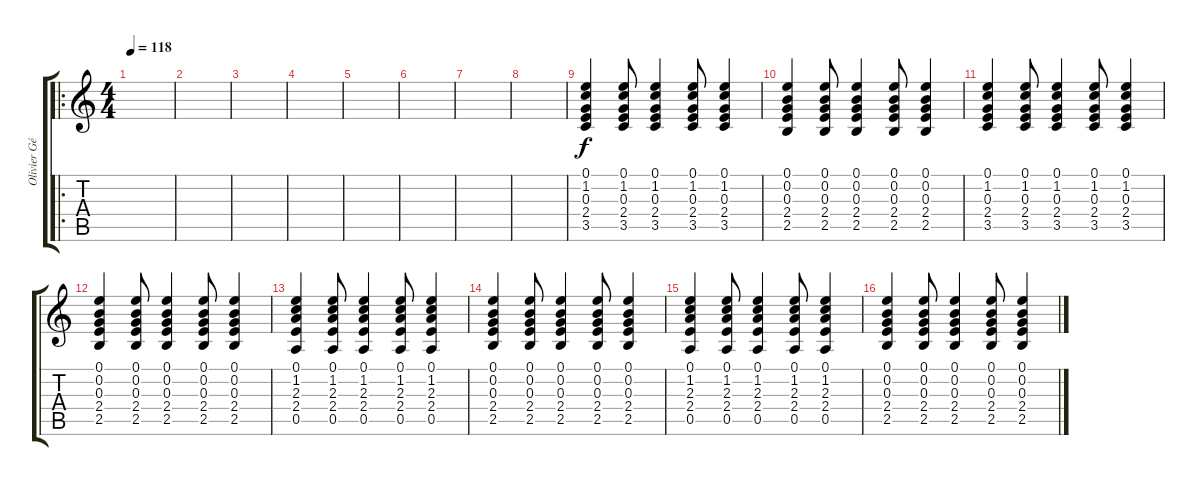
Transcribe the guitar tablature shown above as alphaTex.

\track ("Olivier Gérard" "Olivier Gé") {instrument acousticguitarsteel}
\staff {score tabs}
\tuning (E4 B3 G3 D3 A2 E2) {hide}
\ro
\ts (4 4)
\tempo 118
\clef g2
\ks c
|
|
|
|
|
|
|
|
(0.1 1.2 0.3 2.4 3.5).4 (0.1 1.2 0.3 2.4 3.5).8 (0.1 1.2 0.3 2.4 3.5).4 (0.1 1.2 0.3 2.4 3.5).8 (0.1 1.2 0.3 2.4 3.5).4 |
(0.1 0.2 0.3 2.4 2.5).4 (0.1 0.2 0.3 2.4 2.5).8 (0.1 0.2 0.3 2.4 2.5).4 (0.1 0.2 0.3 2.4 2.5).8 (0.1 0.2 0.3 2.4 2.5).4 |
(0.1 1.2 0.3 2.4 3.5).4 (0.1 1.2 0.3 2.4 3.5).8 (0.1 1.2 0.3 2.4 3.5).4 (0.1 1.2 0.3 2.4 3.5).8 (0.1 1.2 0.3 2.4 3.5).4 |
(0.1 0.2 0.3 2.4 2.5).4 (0.1 0.2 0.3 2.4 2.5).8 (0.1 0.2 0.3 2.4 2.5).4 (0.1 0.2 0.3 2.4 2.5).8 (0.1 0.2 0.3 2.4 2.5).4 |
(0.1 1.2 2.3 2.4 0.5).4 (0.1 1.2 2.3 2.4 0.5).8 (0.1 1.2 2.3 2.4 0.5).4 (0.1 1.2 2.3 2.4 0.5).8 (0.1 1.2 2.3 2.4 0.5).4 |
(0.1 0.2 0.3 2.4 2.5).4 (0.1 0.2 0.3 2.4 2.5).8 (0.1 0.2 0.3 2.4 2.5).4 (0.1 0.2 0.3 2.4 2.5).8 (0.1 0.2 0.3 2.4 2.5).4 |
(0.1 1.2 2.3 2.4 0.5).4 (0.1 1.2 2.3 2.4 0.5).8 (0.1 1.2 2.3 2.4 0.5).4 (0.1 1.2 2.3 2.4 0.5).8 (0.1 1.2 2.3 2.4 0.5).4 |
(0.1 0.2 0.3 2.4 2.5).4 (0.1 0.2 0.3 2.4 2.5).8 (0.1 0.2 0.3 2.4 2.5).4 (0.1 0.2 0.3 2.4 2.5).8 (0.1 0.2 0.3 2.4 2.5).4
